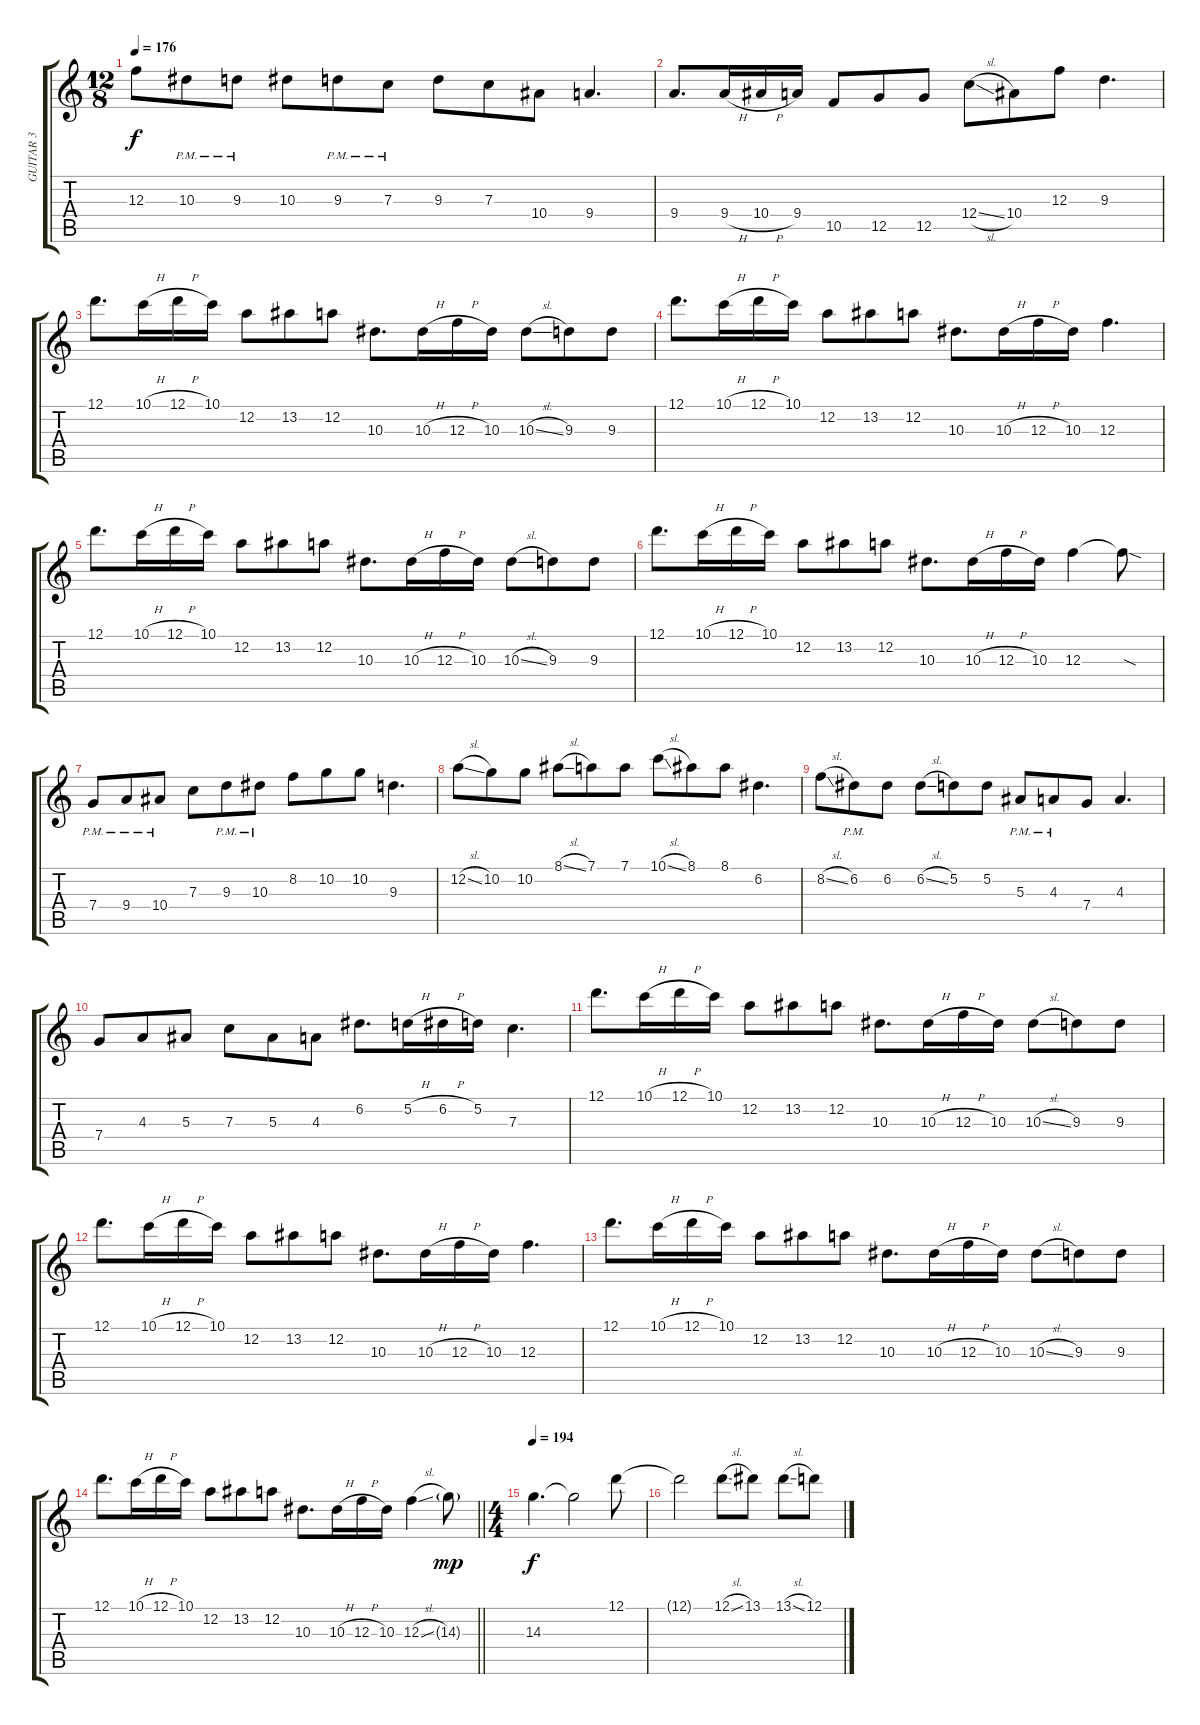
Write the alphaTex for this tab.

\track ("GUITAR 3" "GUITAR 3") {instrument distortionguitar}
\staff {score tabs}
\tuning (D4 A3 F3 C3 G2 D2) {hide}
\ts (12 8)
\tempo 176
\clef g2
\ks c
12.3.8{dy f} 10.3{pm}.8 9.3{pm}.8 10.3.8 9.3{pm}.8 7.3{pm}.8 9.3.8 7.3.8 10.4.8 9.4.4{d} |
9.4.8{d} 9.4{h}.16 10.4{h}.16 9.4.16 10.5.8 12.5.8 12.5.8 12.4{sl}.8 10.4.8 12.3.8 9.3.4{d} |
12.1.8{d} 10.1{h}.16 12.1{h}.16 10.1.16 12.2.8 13.2.8 12.2.8 10.3.8{d} 10.3{h}.16 12.3{h}.16 10.3.16 10.3{sl}.8 9.3.8 9.3.8 |
12.1.8{d} 10.1{h}.16 12.1{h}.16 10.1.16 12.2.8 13.2.8 12.2.8 10.3.8{d} 10.3{h}.16 12.3{h}.16 10.3.16 12.3.4{d} |
12.1.8{d} 10.1{h}.16 12.1{h}.16 10.1.16 12.2.8 13.2.8 12.2.8 10.3.8{d} 10.3{h}.16 12.3{h}.16 10.3.16 10.3{sl}.8 9.3.8 9.3.8 |
12.1.8{d} 10.1{h}.16 12.1{h}.16 10.1.16 12.2.8 13.2.8 12.2.8 10.3.8{d} 10.3{h}.16 12.3{h}.16 10.3.16 12.3.4 12.3{sod t}.8 |
7.4{pm}.8 9.4{pm}.8 10.4{pm}.8 7.3.8 9.3{pm}.8 10.3{pm}.8 8.2.8 10.2.8 10.2.8 9.3.4{d} |
12.2{sl}.8 10.2.8 10.2.8 8.1{sl}.8 7.1.8 7.1.8 10.1{sl}.8 8.1.8 8.1.8 6.2.4{d} |
8.2{sl}.8 6.2{pm}.8 6.2.8 6.2{sl}.8 5.2.8 5.2.8 5.3{pm}.8 4.3{pm}.8 7.4.8 4.3.4{d} |
7.4.8 4.3.8 5.3.8 7.3.8 5.3.8 4.3.8 6.2.8{d} 5.2{h}.16 6.2{h}.16 5.2.16 7.3.4{d} |
12.1.8{d} 10.1{h}.16 12.1{h}.16 10.1.16 12.2.8 13.2.8 12.2.8 10.3.8{d} 10.3{h}.16 12.3{h}.16 10.3.16 10.3{sl}.8 9.3.8 9.3.8 |
12.1.8{d} 10.1{h}.16 12.1{h}.16 10.1.16 12.2.8 13.2.8 12.2.8 10.3.8{d} 10.3{h}.16 12.3{h}.16 10.3.16 12.3.4{d} |
12.1.8{d} 10.1{h}.16 12.1{h}.16 10.1.16 12.2.8 13.2.8 12.2.8 10.3.8{d} 10.3{h}.16 12.3{h}.16 10.3.16 10.3{sl}.8 9.3.8 9.3.8 |
\barLineRight lightlight
12.1.8{d} 10.1{h}.16 12.1{h}.16 10.1.16 12.2.8 13.2.8 12.2.8 10.3.8{d} 10.3{h}.16 12.3{h}.16 10.3.16 12.3{sl}.4 14.3{g}.8{dy mp} |
\ts (4 4)
\tempo 194
14.3.4{d dy f} 14.3{t}.2 12.1.8 |
12.1{t}.2 12.1{sl}.8 13.1.8 13.1{sl}.8 12.1.8
